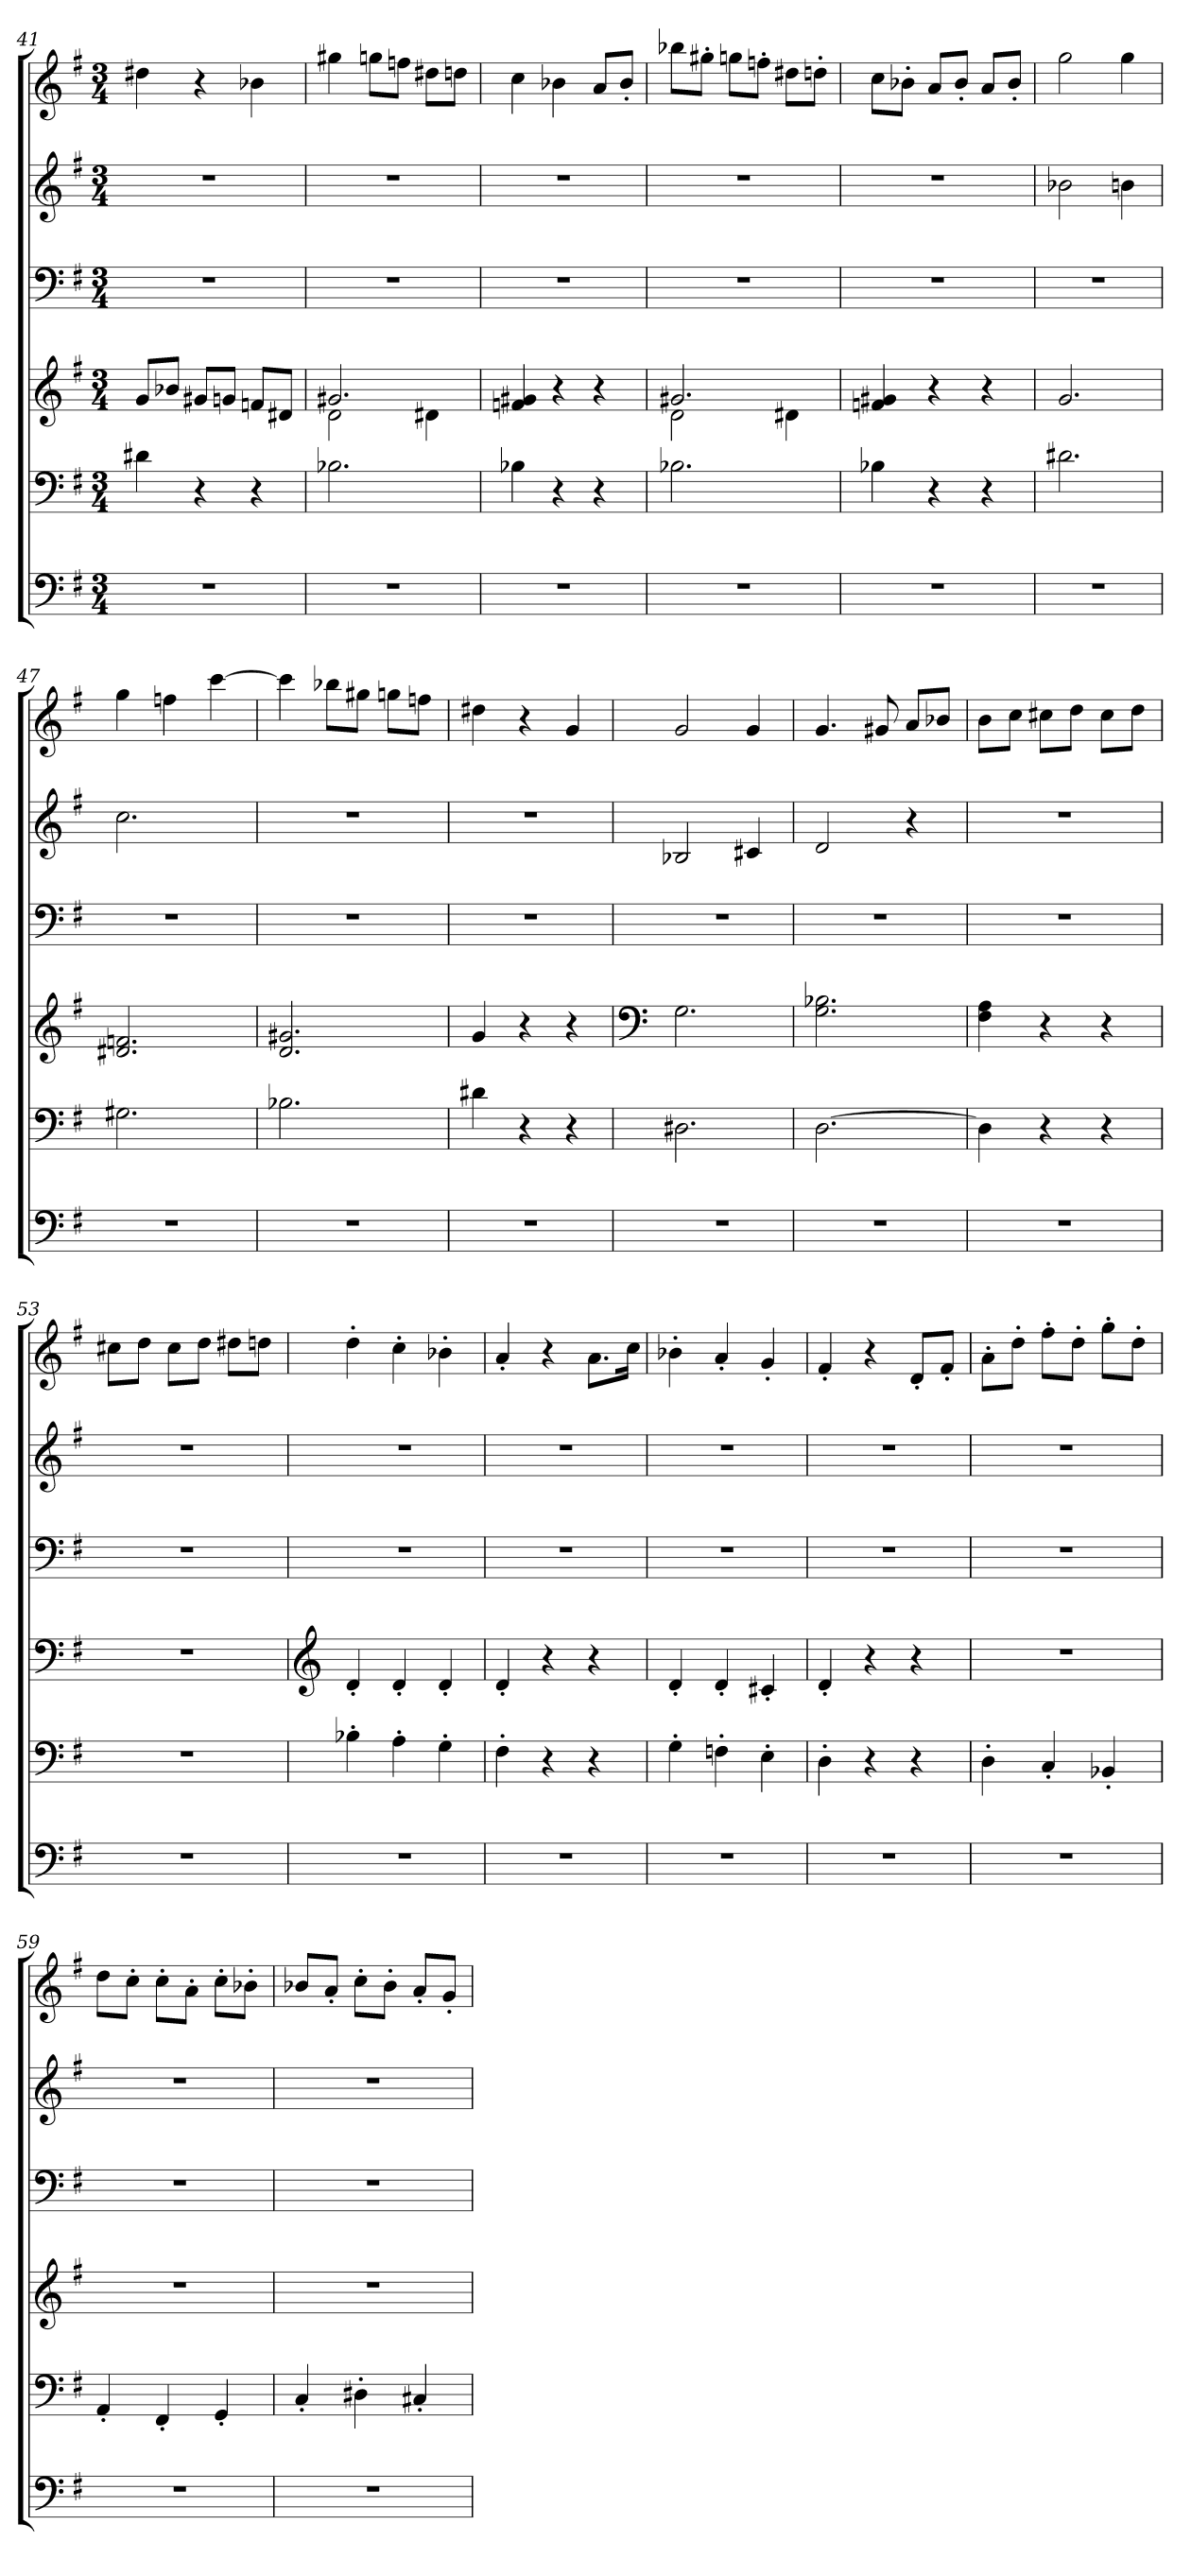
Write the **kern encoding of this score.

**kern	**kern	**kern	**kern	**kern	**kern
*part5	*part5	*part4	*part3	*part2	*part1
*staff6	*staff5	*staff4	*staff3	*staff2	*staff1
*clefF4	*clefF4	*clefG2	*clefF4	*clefG2	*clefG2
*k[f#]	*k[f#]	*k[f#]	*k[f#]	*k[f#]	*k[f#]
*M3/4	*M3/4	*M3/4	*M3/4	*M3/4	*M3/4
=41	=41	=41	=41	=41	=41
2.r	4d#X\	8g/L	2.r	2.r	4dd#X\
.	.	8b-X/J	.	.	.
*	*	*	*	*	*MM107
.	4r	8g#X/L	.	.	4r
.	.	8gn/J	.	.	.
*	*	*	*	*	*MM109
.	4r	8fn/L	.	.	4b-X\
.	.	8d#X/J	.	.	.
=42	=42	=42	=42	=42	=42
*	*	*	*	*	*MM111
*	*	*^	*	*	*
2.r	2.B-X\	2.g#X/	2d\	2.r	2.r	4gg#X\
.	.	.	.	.	.	8ggn\L
.	.	.	.	.	.	8ffn\J
.	.	.	4d#X\	.	.	8dd#X\L
.	.	.	.	.	.	8ddn\J
*	*	*v	*v	*	*	*
=43	=43	=43	=43	=43	=43
*	*	*	*	*	*MM111
2.r	4B-X\	4fn/ 4g#X/	2.r	2.r	4cc\
.	4r	4r	.	.	4b-X\
.	4r	4r	.	.	8a/L
.	.	.	.	.	8b-'/J
!!LO:PB:g=z
=44	=44	=44	=44	=44	=44
*	*	*	*	*	*MM111
*	*	*^	*	*	*
2.r	2.B-X\	2.g#X/	2d\	2.r	2.r	8bb-X\L
.	.	.	.	.	.	8gg#X'\J
.	.	.	.	.	.	8ggn\L
.	.	.	.	.	.	8ffn'\J
.	.	.	4d#X\	.	.	8dd#X\L
.	.	.	.	.	.	8ddn'\J
*	*	*v	*v	*	*	*
=45	=45	=45	=45	=45	=45
*	*	*	*	*	*MM111
2.r	4B-X\	4fn/ 4g#X/	2.r	2.r	8cc\L
.	.	.	.	.	8b-X'\J
.	4r	4r	.	.	8a/L
.	.	.	.	.	8b-'/J
.	4r	4r	.	.	8a/L
.	.	.	.	.	8b-'/J
=46	=46	=46	=46	=46	=46
*	*	*	*	*	*MM111
2.r	2.d#X\	2.g/	2.r	2b-X\	2gg\
.	.	.	.	4bn\	4gg\
=47	=47	=47	=47	=47	=47
*	*	*	*	*	*MM111
2.r	2.G#X\	2.d#X/ 2.fn/	2.r	2.cc\	4gg\
.	.	.	.	.	4ffn\
.	.	.	.	.	[4ccc\
=48	=48	=48	=48	=48	=48
*	*	*	*	*	*MM111
2.r	2.B-X\	2.d/ 2.g#X/	2.r	2.r	4ccc\]
.	.	.	.	.	8bb-X\L
.	.	.	.	.	8gg#X\J
.	.	.	.	.	8ggn\L
.	.	.	.	.	8ffn\J
=49	=49	=49	=49	=49	=49
2.r	4d#X\	4g/	2.r	2.r	4dd#X\
*	*	*	*	*	*MM107
.	4r	4r	.	.	4r
*	*	*	*	*	*MM105
.	4r	4r	.	.	4g/
!!LO:LB:g=z
=50	=50	=50	=50	=50	=50
*	*	*clefF4	*	*	*
*	*	*	*	*	*MM111
2.r	2.D#X\	2.G\	2.r	2B-X/	2g/
.	.	.	.	4c#X/	4g/
=51	=51	=51	=51	=51	=51
*	*	*	*	*	*MM111
2.r	[2.D\	2.G\ 2.B-X\	2.r	2d/	4.g/
.	.	.	.	.	8g#X/
.	.	.	.	4r	8a/L
.	.	.	.	.	8b-X/J
=52	=52	=52	=52	=52	=52
*	*	*	*	*	*MM111
2.r	4D\]	4F#\ 4A\	2.r	2.r	8b\L
.	.	.	.	.	8cc\J
.	4r	4r	.	.	8cc#X\L
.	.	.	.	.	8dd\J
.	4r	4r	.	.	8cc#\L
.	.	.	.	.	8dd\J
=53	=53	=53	=53	=53	=53
*	*	*	*	*	*MM109
2.r	2.r	2.r	2.r	2.r	8cc#X\L
.	.	.	.	.	8dd\J
.	.	.	.	.	8cc#\L
.	.	.	.	.	8dd\J
*	*	*	*	*	*MM103
.	.	.	.	.	8dd#X\L
.	.	.	.	.	8ddn\J
=54	=54	=54	=54	=54	=54
*	*	*clefG2	*	*	*
*	*	*	*	*	*MM114
2.r	4B-X'\	4d'/	2.r	2.r	4dd'\
.	4A'\	4d'/	.	.	4cc'\
.	4G'\	4d'/	.	.	4b-X'\
=55	=55	=55	=55	=55	=55
*	*	*	*	*	*MM111
2.r	4F#'\	4d'/	2.r	2.r	4a'/
.	4r	4r	.	.	4r
*	*	*	*	*	*MM114
.	4r	4r	.	.	8.a\L
*	*	*	*	*	*MM112
.	.	.	.	.	16cc\Jk
!!LO:PB:g=z
=56	=56	=56	=56	=56	=56
*	*	*	*	*	*MM114
2.r	4G'\	4d'/	2.r	2.r	4b-X'\
.	4Fn'\	4d'/	.	.	4a'/
.	4E'\	4c#X'/	.	.	4g'/
=57	=57	=57	=57	=57	=57
*	*	*	*	*	*MM111
2.r	4D'\	4d'/	2.r	2.r	4f#'/
.	4r	4r	.	.	4r
.	4r	4r	.	.	8d'/L
.	.	.	.	.	8f#'/J
=58	=58	=58	=58	=58	=58
*	*	*	*	*	*MM114
2.r	4D'\	2.r	2.r	2.r	8a'\L
.	.	.	.	.	8dd'\J
.	4C'/	.	.	.	8ff#'\L
.	.	.	.	.	8dd'\J
.	4BB-X'/	.	.	.	8gg'\L
.	.	.	.	.	8dd'\J
=59	=59	=59	=59	=59	=59
*	*	*	*	*	*MM114
2.r	4AA'/	2.r	2.r	2.r	8dd\L
.	.	.	.	.	8cc'\J
.	4FF#'/	.	.	.	8cc'\L
.	.	.	.	.	8a'\J
.	4GG'/	.	.	.	8cc'\L
.	.	.	.	.	8b-X'\J
=60	=60	=60	=60	=60	=60
*	*	*	*	*	*MM114
2.r	4C'/	2.r	2.r	2.r	8b-X/L
.	.	.	.	.	8a'/J
.	4D#X'\	.	.	.	8cc'\L
.	.	.	.	.	8b-'\J
.	4C#X'/	.	.	.	8a'/L
.	.	.	.	.	8g'/J
=	=	=	=	=	=
*-	*-	*-	*-	*-	*-
